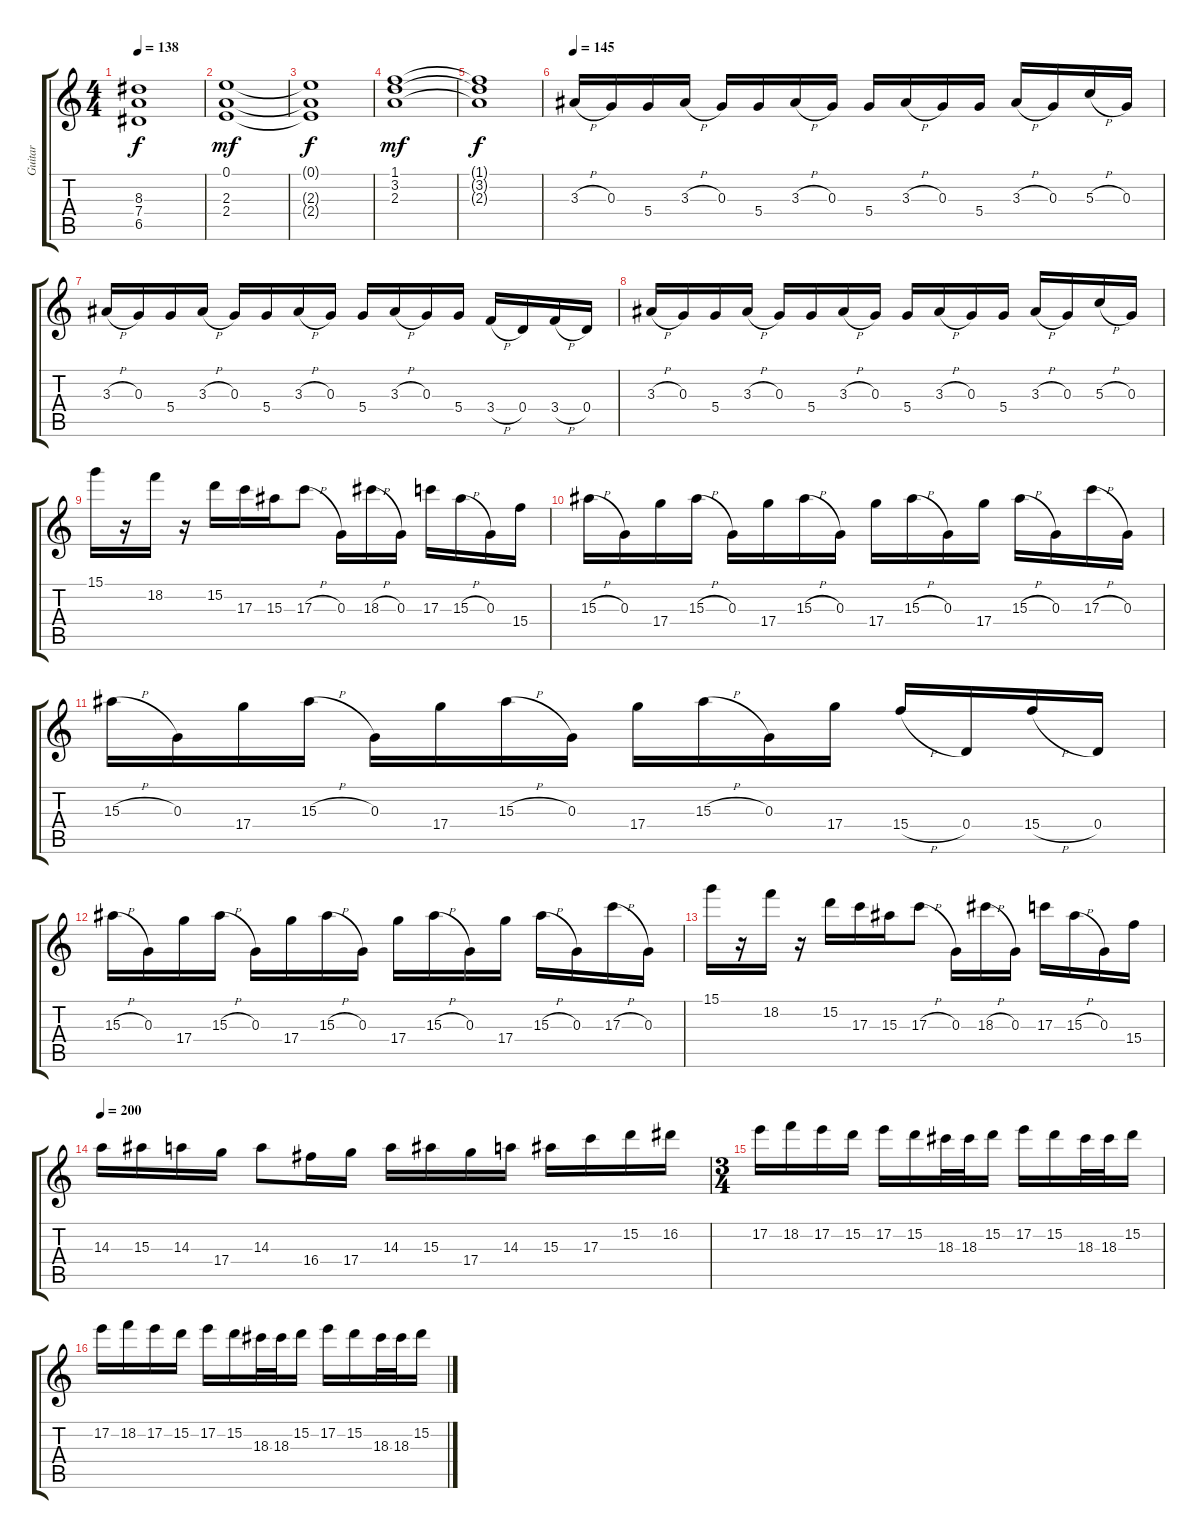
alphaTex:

\track ("Guitar" "Guitar") {instrument distortionguitar}
\staff {score tabs}
\tuning (E4 B3 G3 D3 A2 E2) {hide}
\ts (4 4)
\tempo 138
\clef g2
\ks c
(8.3{t} 7.4{t} 6.5{t}).1{dy f} |
(0.1 2.3 2.4).1{dy mf} |
(0.1{t} 2.3{t} 2.4{t}).1{dy f} |
(1.1 3.2 2.3).1{dy mf} |
(1.1{t} 3.2{t} 2.3{t}).1{dy f} |
\tempo 145
3.3{h}.16 0.3.16 5.4.16 3.3{h}.16 0.3.16 5.4.16 3.3{h}.16 0.3.16 5.4.16 3.3{h}.16 0.3.16 5.4.16 3.3{h}.16 0.3.16 5.3{h}.16 0.3.16 |
3.3{h}.16 0.3.16 5.4.16 3.3{h}.16 0.3.16 5.4.16 3.3{h}.16 0.3.16 5.4.16 3.3{h}.16 0.3.16 5.4.16 3.4{h}.16 0.4.16 3.4{h}.16 0.4.16 |
3.3{h}.16 0.3.16 5.4.16 3.3{h}.16 0.3.16 5.4.16 3.3{h}.16 0.3.16 5.4.16 3.3{h}.16 0.3.16 5.4.16 3.3{h}.16 0.3.16 5.3{h}.16 0.3.16 |
15.1.16 r.16 18.2.16 r.16 15.2.16 17.3.16 15.3.16 17.3{h}.8 0.3.16 18.3{h}.16 0.3.16 17.3.16 15.3{h}.16 0.3.16 15.4.16 |
15.3{h}.16 0.3.16 17.4.16 15.3{h}.16 0.3.16 17.4.16 15.3{h}.16 0.3.16 17.4.16 15.3{h}.16 0.3.16 17.4.16 15.3{h}.16 0.3.16 17.3{h}.16 0.3.16 |
15.3{h}.16 0.3.16 17.4.16 15.3{h}.16 0.3.16 17.4.16 15.3{h}.16 0.3.16 17.4.16 15.3{h}.16 0.3.16 17.4.16 15.4{h}.16 0.4.16 15.4{h}.16 0.4.16 |
15.3{h}.16 0.3.16 17.4.16 15.3{h}.16 0.3.16 17.4.16 15.3{h}.16 0.3.16 17.4.16 15.3{h}.16 0.3.16 17.4.16 15.3{h}.16 0.3.16 17.3{h}.16 0.3.16 |
15.1.16 r.16 18.2.16 r.16 15.2.16 17.3.16 15.3.16 17.3{h}.8 0.3.16 18.3{h}.16 0.3.16 17.3.16 15.3{h}.16 0.3.16 15.4.16 |
\tempo 200
14.3.16 15.3.16 14.3.16 17.4.16 14.3.8 16.4.16 17.4.16 14.3.16 15.3.16 17.4.16 14.3.16 15.3.16 17.3.16 15.2.16 16.2.16 |
\ts (3 4)
17.2.16 18.2.16{balance 0} 17.2.16 15.2.16 17.2.16 15.2.16 18.3.32 18.3.32 15.2.16 17.2.16 15.2.16 18.3.32 18.3.32 15.2.16 |
17.2.16 18.2.16{balance 0} 17.2.16 15.2.16 17.2.16 15.2.16 18.3.32 18.3.32 15.2.16 17.2.16 15.2.16 18.3.32 18.3.32 15.2.16
